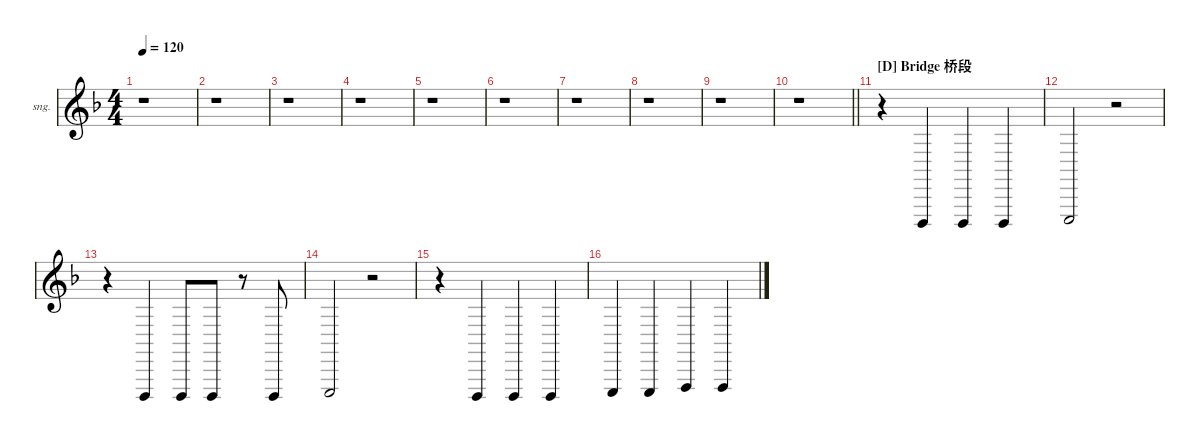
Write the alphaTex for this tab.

\defaultSystemsLayout 4
\hideDynamics
\bracketExtendMode nobrackets
\firstSystemTrackNameOrientation horizontal
\track ("Singer [Fry]" "sng.") {instrument voiceoohs}
\staff {score}
\tuning (E5 B4 G4 D4 A3 E3 C3 Bb2 Ab2 Gb2)
\ts (4 4)
\tempo 120
\clef g2
\ks dminor
r.1{dy p} |
r.1 |
r.1 |
r.1 |
r.1 |
r.1 |
r.1 |
r.1 |
r.1 |
\barLineRight lightlight
r.1 |
\section ("D" "Bridge 桥段")
r.4 -16.10{acc forcenatural}.4 -16.10{acc forcenatural}.4 -16.10{acc forcenatural}.4 |
-14.10{acc forcenatural}.2 r.2 |
r.4 -16.10{acc forcenatural}.4 -16.10{acc forcenatural}.8 -16.10{acc forcenatural}.8 r.8 -16.10{acc forcenatural}.8 |
-14.10{acc forcenatural}.2 r.2 |
r.4 -16.10{acc forcenatural}.4 -16.10{acc forcenatural}.4 -16.10{acc forcenatural}.4 |
-14.10{acc forcenatural}.4 -14.10{acc forcenatural}.4 -13.10{acc forcenatural}.4 -13.10{acc forcenatural}.4
